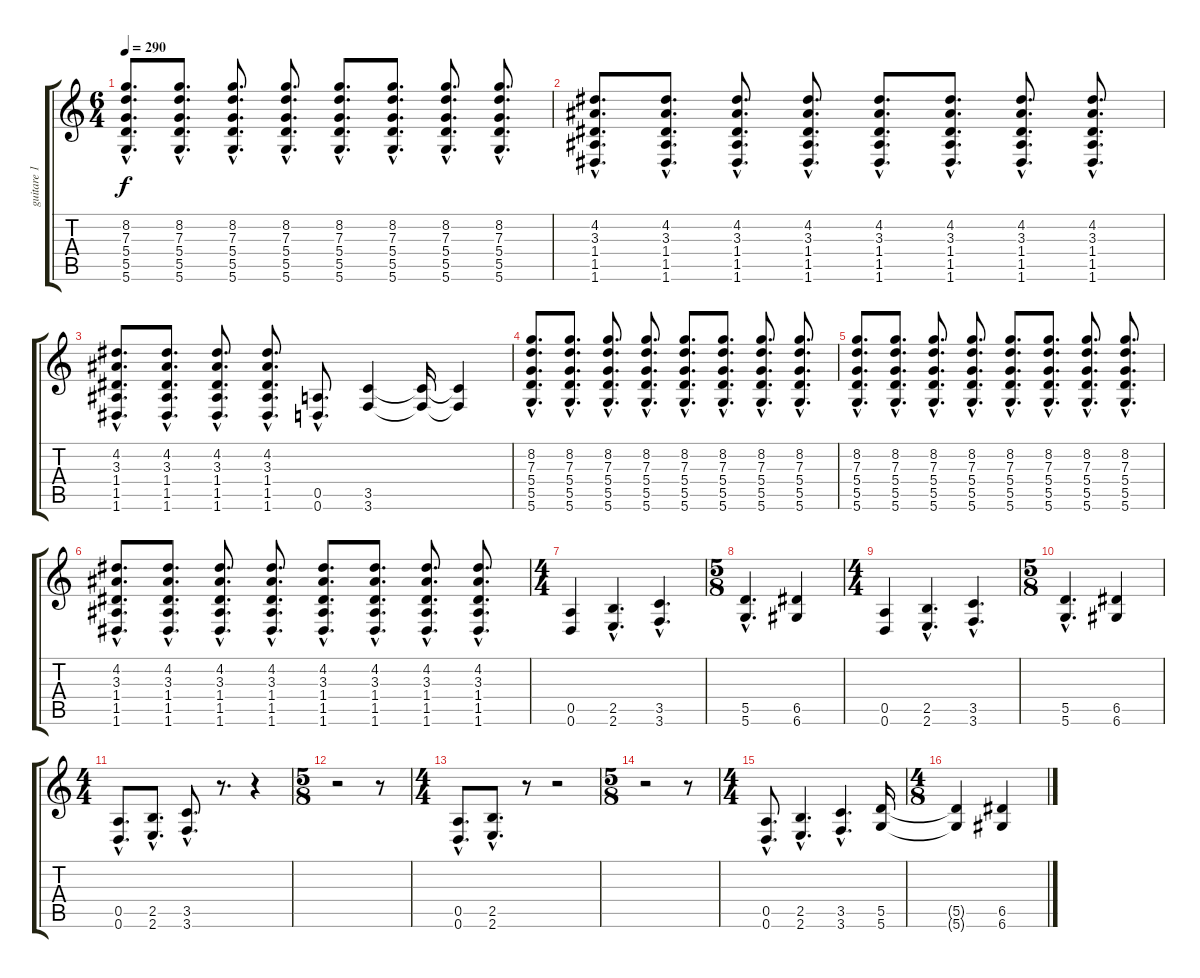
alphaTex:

\track ("guitare 1" "guitare 1") {instrument distortionguitar}
\staff {score tabs}
\tuning (E4 B3 G3 D3 A2 D2) {hide}
\ts (6 4)
\tempo 290
\clef g2
\ks c
(8.2{hac} 7.3{hac} 5.4{hac} 5.5{hac} 5.6{hac}).8{d dy f} (8.2{hac} 7.3{hac} 5.4{hac} 5.5{hac} 5.6{hac}).8{d} (8.2{hac} 7.3{hac} 5.4{hac} 5.5{hac} 5.6{hac}).8{d} (8.2{hac} 7.3{hac} 5.4{hac} 5.5{hac} 5.6{hac}).8{d} (8.2{hac} 7.3{hac} 5.4{hac} 5.5{hac} 5.6{hac}).8{d} (8.2{hac} 7.3{hac} 5.4{hac} 5.5{hac} 5.6{hac}).8{d} (8.2{hac} 7.3{hac} 5.4{hac} 5.5{hac} 5.6{hac}).8{d} (8.2{hac} 7.3{hac} 5.4{hac} 5.5{hac} 5.6{hac}).8{d} |
(4.2{hac} 3.3{hac} 1.4{hac} 1.5{hac} 1.6{hac}).8{d} (4.2{hac} 3.3{hac} 1.4{hac} 1.5{hac} 1.6{hac}).8{d} (4.2{hac} 3.3{hac} 1.4{hac} 1.5{hac} 1.6{hac}).8{d} (4.2{hac} 3.3{hac} 1.4{hac} 1.5{hac} 1.6{hac}).8{d} (4.2{hac} 3.3{hac} 1.4{hac} 1.5{hac} 1.6{hac}).8{d} (4.2{hac} 3.3{hac} 1.4{hac} 1.5{hac} 1.6{hac}).8{d} (4.2{hac} 3.3{hac} 1.4{hac} 1.5{hac} 1.6{hac}).8{d} (4.2{hac} 3.3{hac} 1.4{hac} 1.5{hac} 1.6{hac}).8{d} |
(4.2{hac} 3.3{hac} 1.4{hac} 1.5{hac} 1.6{hac}).8{d} (4.2{hac} 3.3{hac} 1.4{hac} 1.5{hac} 1.6{hac}).8{d} (4.2{hac} 3.3{hac} 1.4{hac} 1.5{hac} 1.6{hac}).8{d} (4.2{hac} 3.3{hac} 1.4{hac} 1.5{hac} 1.6{hac}).8{d} (0.5{hac} 0.6{hac}).8{d} (3.5 3.6).4 (3.5{t} 3.6{t}).16 (3.5{t} 3.6{t}).4 |
(8.2{hac} 7.3{hac} 5.4{hac} 5.5{hac} 5.6{hac}).8{d} (8.2{hac} 7.3{hac} 5.4{hac} 5.5{hac} 5.6{hac}).8{d} (8.2{hac} 7.3{hac} 5.4{hac} 5.5{hac} 5.6{hac}).8{d} (8.2{hac} 7.3{hac} 5.4{hac} 5.5{hac} 5.6{hac}).8{d} (8.2{hac} 7.3{hac} 5.4{hac} 5.5{hac} 5.6{hac}).8{d} (8.2{hac} 7.3{hac} 5.4{hac} 5.5{hac} 5.6{hac}).8{d} (8.2{hac} 7.3{hac} 5.4{hac} 5.5{hac} 5.6{hac}).8{d} (8.2{hac} 7.3{hac} 5.4{hac} 5.5{hac} 5.6{hac}).8{d} |
(8.2{hac} 7.3{hac} 5.4{hac} 5.5{hac} 5.6{hac}).8{d} (8.2{hac} 7.3{hac} 5.4{hac} 5.5{hac} 5.6{hac}).8{d} (8.2{hac} 7.3{hac} 5.4{hac} 5.5{hac} 5.6{hac}).8{d} (8.2{hac} 7.3{hac} 5.4{hac} 5.5{hac} 5.6{hac}).8{d} (8.2{hac} 7.3{hac} 5.4{hac} 5.5{hac} 5.6{hac}).8{d} (8.2{hac} 7.3{hac} 5.4{hac} 5.5{hac} 5.6{hac}).8{d} (8.2{hac} 7.3{hac} 5.4{hac} 5.5{hac} 5.6{hac}).8{d} (8.2{hac} 7.3{hac} 5.4{hac} 5.5{hac} 5.6{hac}).8{d} |
(4.2{hac} 3.3{hac} 1.4{hac} 1.5{hac} 1.6{hac}).8{d} (4.2{hac} 3.3{hac} 1.4{hac} 1.5{hac} 1.6{hac}).8{d} (4.2{hac} 3.3{hac} 1.4{hac} 1.5{hac} 1.6{hac}).8{d} (4.2{hac} 3.3{hac} 1.4{hac} 1.5{hac} 1.6{hac}).8{d} (4.2{hac} 3.3{hac} 1.4{hac} 1.5{hac} 1.6{hac}).8{d} (4.2{hac} 3.3{hac} 1.4{hac} 1.5{hac} 1.6{hac}).8{d} (4.2{hac} 3.3{hac} 1.4{hac} 1.5{hac} 1.6{hac}).8{d} (4.2{hac} 3.3{hac} 1.4{hac} 1.5{hac} 1.6{hac}).8{d} |
\ts (4 4)
(0.5 0.6).4 (2.5{hac} 2.6{hac}).4{d} (3.5{hac} 3.6{hac}).4{d} |
\ts (5 8)
(5.5{hac} 5.6{hac}).4{d} (6.5 6.6).4 |
\ts (4 4)
(0.5 0.6).4 (2.5{hac} 2.6{hac}).4{d} (3.5{hac} 3.6{hac}).4{d} |
\ts (5 8)
(5.5{hac} 5.6{hac}).4{d} (6.5 6.6).4 |
\ts (4 4)
(0.5{hac} 0.6{hac}).8{d} (2.5{hac} 2.6{hac}).8{d} (3.5{hac} 3.6{hac}).8{d} r.8{d} r.4 |
\ts (5 8)
r.2 r.8 |
\ts (4 4)
(0.5{hac} 0.6{hac}).8{d} (2.5{hac} 2.6{hac}).8{d} r.8 r.2 |
\ts (5 8)
r.2 r.8 |
\ts (4 4)
(0.5{hac} 0.6{hac}).8{d} (2.5{hac} 2.6{hac}).4{d} (3.5{hac} 3.6{hac}).4{d} (5.5 5.6).16 |
\ts (4 8)
(5.5{t} 5.6{t}).4 (6.5 6.6).4
